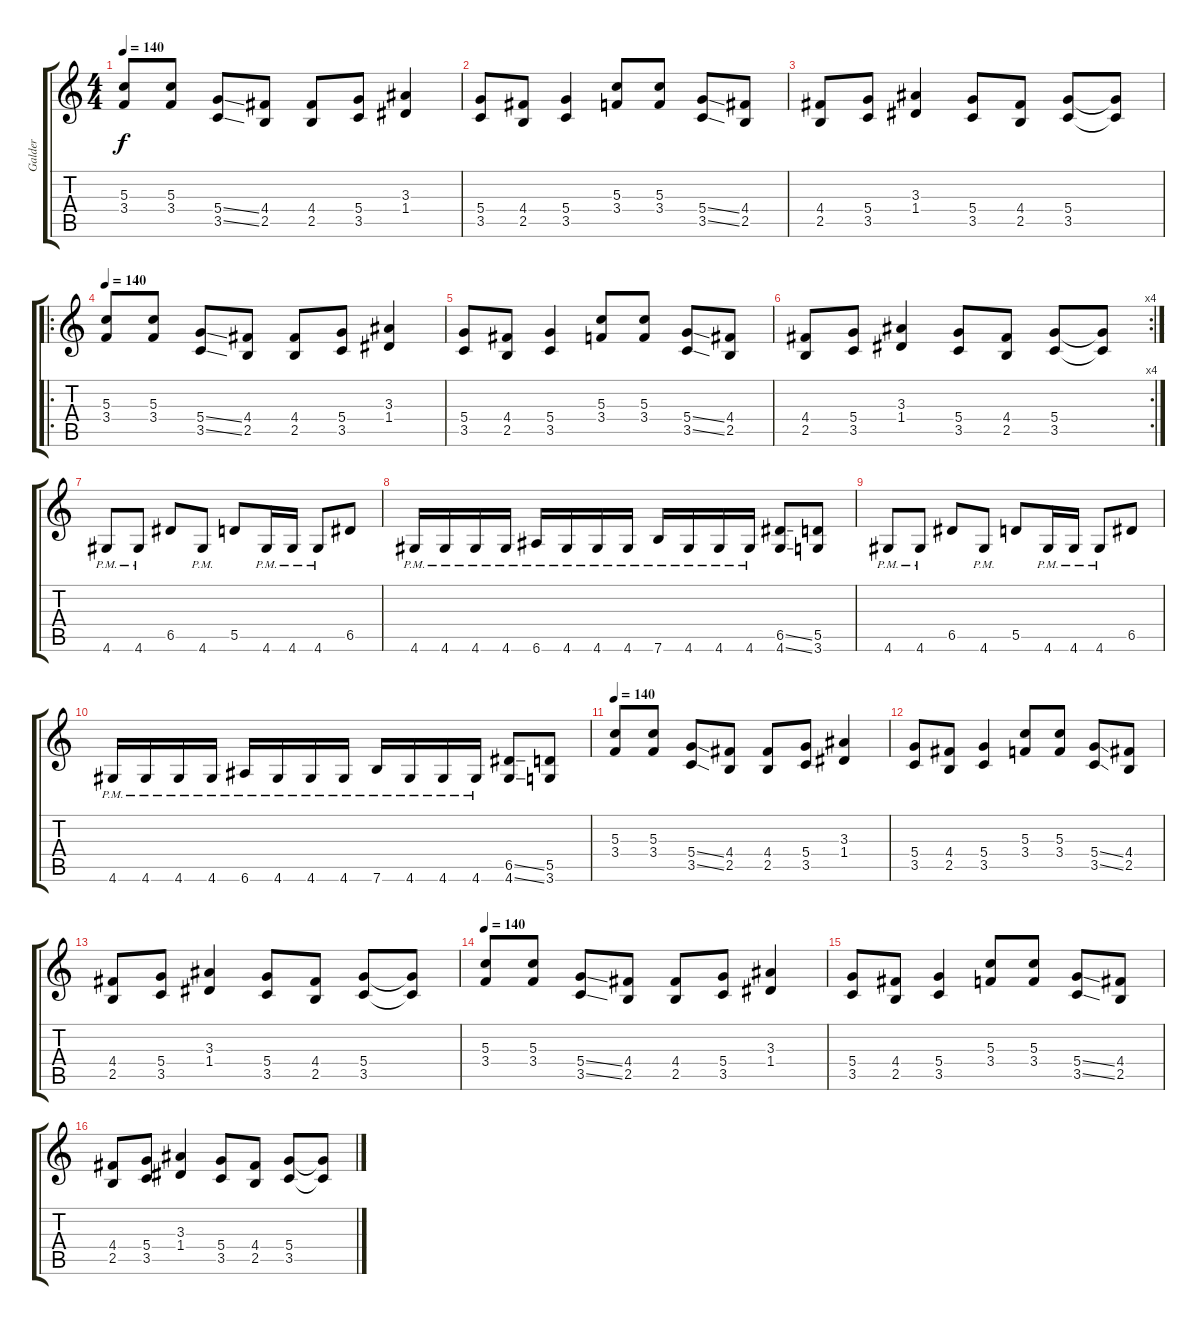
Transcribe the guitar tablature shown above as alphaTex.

\track ("Galder" "Galder") {instrument distortionguitar}
\staff {score tabs}
\tuning (E4 B3 G3 D3 A2 E2) {hide}
\ts (4 4)
\tempo 140
\clef g2
\ks c
(5.3 3.4).8{dy f} (5.3 3.4).8 (5.4{ss} 3.5{ss}).8 (4.4 2.5).8 (4.4 2.5).8 (5.4 3.5).8 (3.3 1.4).4 |
(5.4 3.5).8 (4.4 2.5).8 (5.4 3.5).4 (5.3 3.4).8 (5.3 3.4).8 (5.4{ss} 3.5{ss}).8 (4.4 2.5).8 |
(4.4 2.5).8 (5.4 3.5).8 (3.3 1.4).4 (5.4 3.5).8 (4.4 2.5).8 (5.4 3.5).8 (5.4{t} 3.5{t}).8 |
\ro
\tempo 140
(5.3 3.4).8 (5.3 3.4).8 (5.4{ss} 3.5{ss}).8 (4.4 2.5).8 (4.4 2.5).8 (5.4 3.5).8 (3.3 1.4).4 |
(5.4 3.5).8 (4.4 2.5).8 (5.4 3.5).4 (5.3 3.4).8 (5.3 3.4).8 (5.4{ss} 3.5{ss}).8 (4.4 2.5).8 |
\rc 4
(4.4 2.5).8 (5.4 3.5).8 (3.3 1.4).4 (5.4 3.5).8 (4.4 2.5).8 (5.4 3.5).8 (5.4{t} 3.5{t}).8 |
4.6{pm}.8 4.6{pm}.8 6.5.8 4.6{pm}.8 5.5.8 4.6{pm}.16 4.6{pm}.16 4.6{pm}.8 6.5.8 |
4.6{pm}.16 4.6{pm}.16 4.6{pm}.16 4.6{pm}.16 6.6{pm}.16 4.6{pm}.16 4.6{pm}.16 4.6{pm}.16 7.6{pm}.16 4.6{pm}.16 4.6{pm}.16 4.6{pm}.16 (6.5{ss} 4.6{ss}).8 (5.5 3.6).8 |
4.6{pm}.8 4.6{pm}.8 6.5.8 4.6{pm}.8 5.5.8 4.6{pm}.16 4.6{pm}.16 4.6{pm}.8 6.5.8 |
4.6{pm}.16 4.6{pm}.16 4.6{pm}.16 4.6{pm}.16 6.6{pm}.16 4.6{pm}.16 4.6{pm}.16 4.6{pm}.16 7.6{pm}.16 4.6{pm}.16 4.6{pm}.16 4.6{pm}.16 (6.5{ss} 4.6{ss}).8 (5.5 3.6).8 |
\tempo 140
(5.3 3.4).8 (5.3 3.4).8 (5.4{ss} 3.5{ss}).8 (4.4 2.5).8 (4.4 2.5).8 (5.4 3.5).8 (3.3 1.4).4 |
(5.4 3.5).8 (4.4 2.5).8 (5.4 3.5).4 (5.3 3.4).8 (5.3 3.4).8 (5.4{ss} 3.5{ss}).8 (4.4 2.5).8 |
(4.4 2.5).8 (5.4 3.5).8 (3.3 1.4).4 (5.4 3.5).8 (4.4 2.5).8 (5.4 3.5).8 (5.4{t} 3.5{t}).8 |
\tempo 140
(5.3 3.4).8 (5.3 3.4).8 (5.4{ss} 3.5{ss}).8 (4.4 2.5).8 (4.4 2.5).8 (5.4 3.5).8 (3.3 1.4).4 |
(5.4 3.5).8 (4.4 2.5).8 (5.4 3.5).4 (5.3 3.4).8 (5.3 3.4).8 (5.4{ss} 3.5{ss}).8 (4.4 2.5).8 |
(4.4 2.5).8 (5.4 3.5).8 (3.3 1.4).4 (5.4 3.5).8 (4.4 2.5).8 (5.4 3.5).8 (5.4{t} 3.5{t}).8
